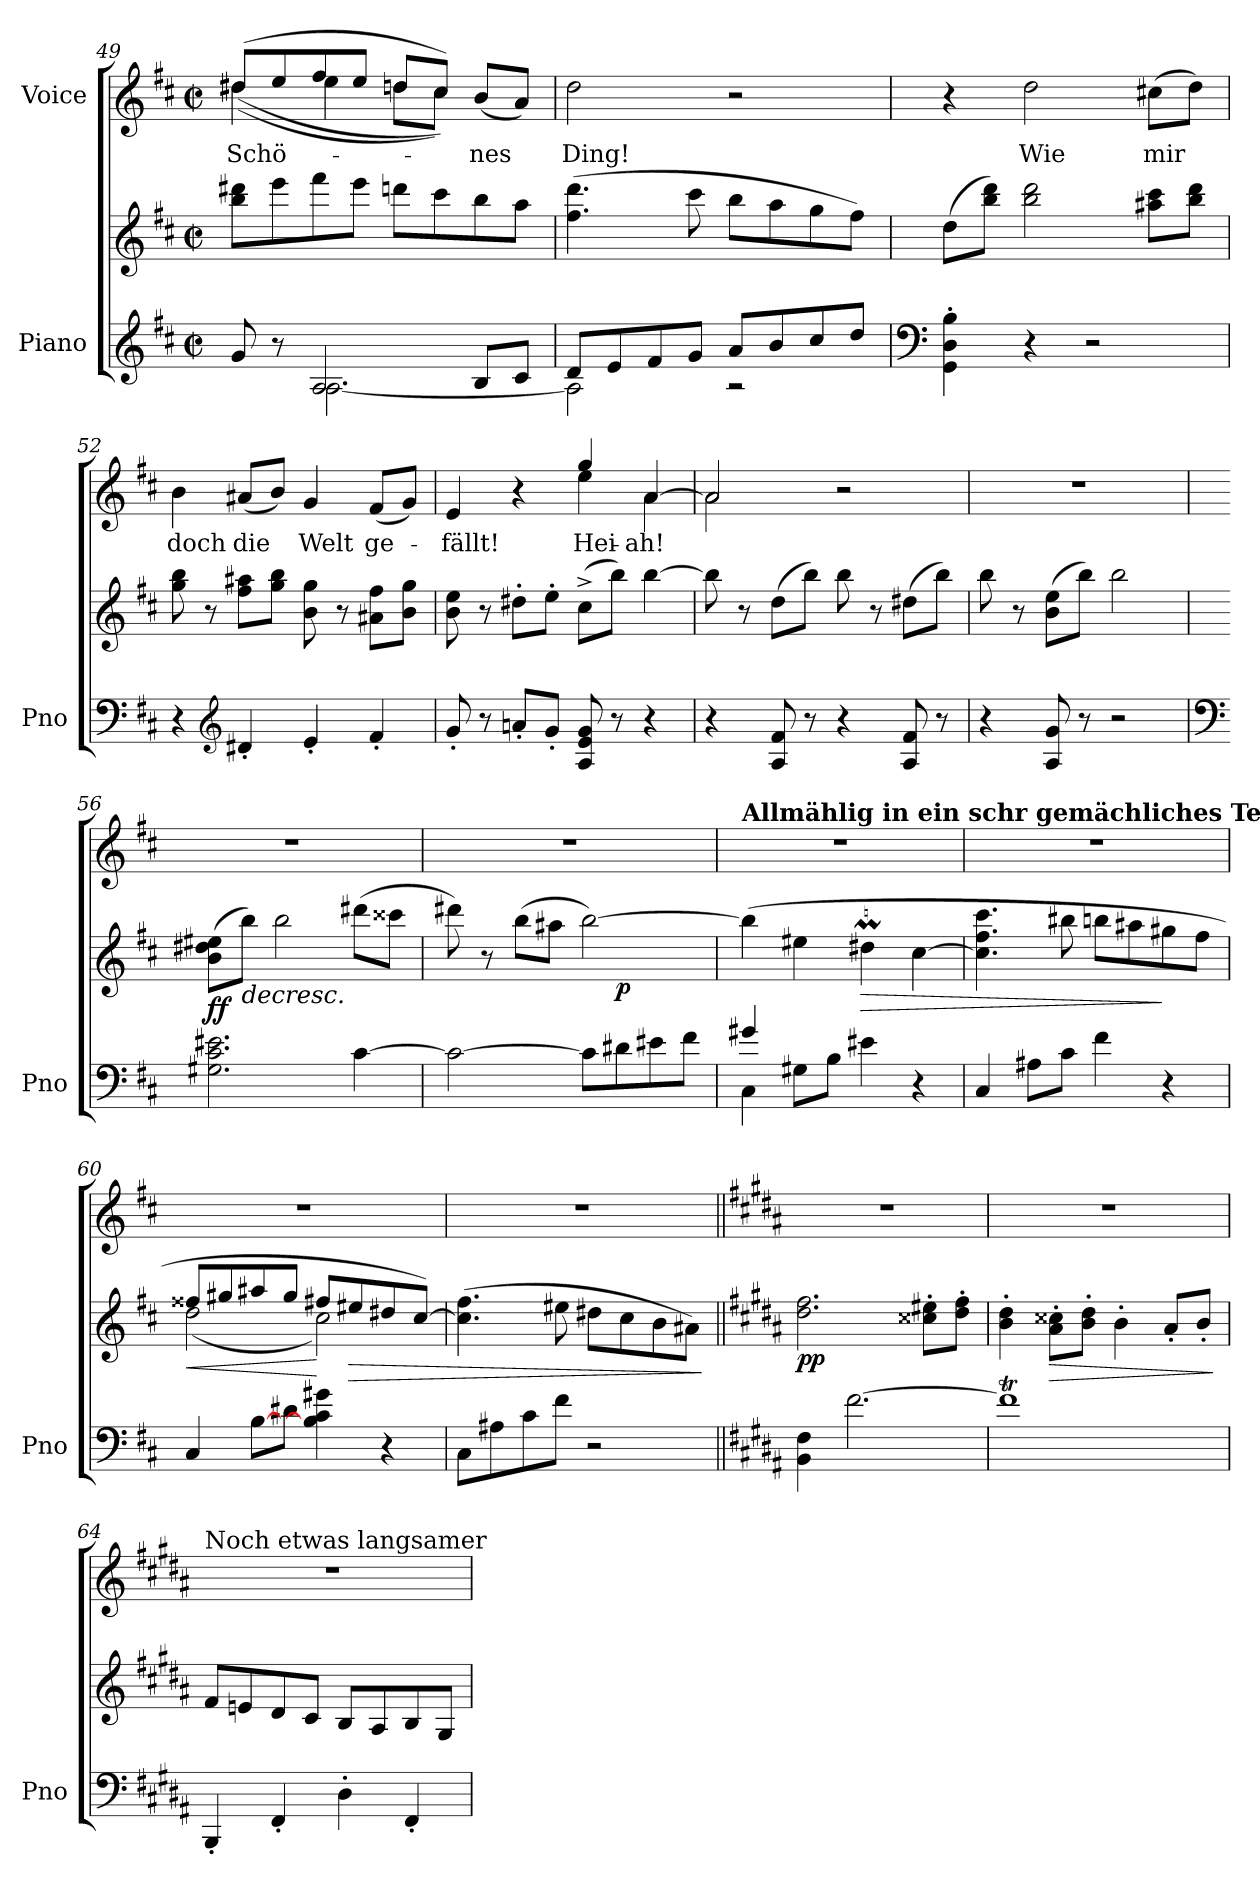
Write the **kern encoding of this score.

**kern	**kern	**dynam	**kern	**text
*part2	*part2	*part2	*part1	*part1
*staff3	*staff2	*staff2/3	*staff1	*staff1
*I"Piano	*	*	*I"Voice	*
*I'Pno	*	*	*	*
*clefG2	*clefG2	*	*clefG2	*
*k[f#c#]	*k[f#c#]	*	*k[f#c#]	*
*M2/2	*M2/2	*	*M2/2	*
*met(c|)	*met(c|)	*	*met(c|)	*
=49	=49	=49	=49	=49
*^	*	*	*^	*
8g/	4ryy	8bb\ 8ddd#X\L	.	((8dd#X/L	(4dd#\	Schö-
8r	.	8eee\	.	8ee/	.	.
2A/	[2.A\	8fff#\	.	8ff#/	4ee\	.
.	.	8eee\J	.	8ee/J	.	.
.	.	8dddn\L	.	8ddn/L	8dd\L	.
.	.	8ccc#\	.	8cc#/J))	8cc#\J)	.
8B/L	.	8bb\	.	(8b/L	4ryy	-nes
8c#/J	.	8aa\J	.	8a/J)	.	.
*	*	*	*	*v	*v	*
=50	=50	=50	=50	=50	=50
8d/L	2A\]	(4.ff#\ 4.ddd\	.	2dd\	Ding!
8e/	.	.	.	.	.
8f#/	.	.	.	.	.
8g/J	.	8ccc#\	.	.	.
8a/L	2r	8bb\L	.	2r	.
8b/	.	8aa\	.	.	.
8cc#/	.	8gg\	.	.	.
8dd/J	.	8ff#\J)	.	.	.
*v	*v	*	*	*	*
=51	=51	=51	=51	=51
*clefF4	*	*	*	*
4GG\' 4D\' 4B\'	(8dd\L	.	4r	.
.	8bb\ 8ddd\J)	.	.	.
4r	2bb\ 2ddd\	.	2dd\	Wie
2r	.	.	.	.
.	8aa#X\ 8ccc#\L	.	(8cc#X\L	mir
.	8bb\ 8ddd\J	.	8dd\J)	.
=52	=52	=52	=52	=52
4r	8gg\ 8bb\	.	4b\	doch
.	8r	.	.	.
*clefG2	*	*	*	*
4d#X'/	8ff#\ 8aa#X\L	.	(8a#X/L	die
.	8gg\ 8bb\J	.	8b/J)	.
4e'/	8b\ 8gg\	.	4g/	Welt
.	8r	.	.	.
4f#'/	8a#X\ 8ff#\L	.	(8f#/L	ge-
.	8b\ 8gg\J	.	8g/J)	.
=53	=53	=53	=53	=53
*	*	*	*^	*
8g'/	8b\ 8ee\	.	4e/	2ryy	-fällt!
8r	8r	.	.	.	.
8an'/L	8dd#X'\L	.	4r	.	.
8g'/J	8ee'\J	.	.	.	.
8A/ 8e/ 8g/	(8cc#^\L	.	4gg/	4ee\	Hei-
8r	8bb\J)	.	.	.	.
4r	[4bb\	.	[4a/	4a\	-ah!
=54	=54	=54	=54	=54	=54
4r	8bb\]	.	2a/]	2a\	.
.	8r	.	.	.	.
8A/ 8f#/	(8dd\L	.	.	.	.
8r	8bb\J)	.	.	.	.
4r	8bb\	.	2r	2ryy	.
.	8r	.	.	.	.
8A/ 8f#/	(8dd#X\L	.	.	.	.
8r	8bb\J)	.	.	.	.
*	*	*	*v	*v	*
=55	=55	=55	=55	=55
4r	8bb\	.	1r	.
.	8r	.	.	.
8A/ 8g/	(8b\ 8ee\L	.	.	.
8r	8bb\J)	.	.	.
2r	2bb\	.	.	.
=56	=56	=56	=56	=56
*clefF4	*	*	*	*
!	!	!LO:DY:b	!	!
2.G#X\ 2.c#\ 2.e#X\	(8b\ 8dd#X\ 8ee#X\L	ff	1r	.
!	!	!LO:HP:b	!	!
.	8bb\J)	>	.	.
.	2bb\	.	.	.
[4c#\	(8ddd#X\L	.	.	.
.	8ccc##X\J	.	.	.
=57	=57	=57	=57	=57
*	*^	*	*	*
2c#\_	8ddd#X\)	2ryy	.	1r	.
.	8r	.	.	.	.
.	(8bb\L	.	.	.	.
.	8aa#X\J	.	.	.	.
8c#\L]	[2bb\)	8ryy	.	.	.
!	!	!	!LO:DY:b	!	!
8d#X\	.	4.ryy	p	.	.
8e#X\	.	.	.	.	.
8f#\J	.	.	.	.	.
.	.	.	]	.	.
=58	=58	=58	=58	=58	=58
*^	*	*	*	*	*
!	!	!	!	!	!LO:TX:a:B:t=Allmählig in ein schr gemächliches Tempo einlenken	!
*	*	*v	*v	*	*	*
4g#X/	4C#\	(4bb\]	.	1r	.
2.ryy	8G#X\L	4ee#X\	.	.	.
.	8B\J	.	.	.	.
!	!	!	!LO:HP:b	!	!
.	4e#X\	4dd#Xm\	>	.	.
.	4r	[4cc#\	.	.	.
*v	*v	*	*	*	*
=59	=59	=59	=59	=59
4C#/	4.cc#\] 4.ff#\ 4.ccc#\	.	1r	.
8A#X\L	.	.	.	.
8c#\J	8bb#X\	.	.	.
4f#\	8bbn\L	.	.	.
.	8aa#X\	.	.	.
4r	8gg#X\	]	.	.
.	8ff#\J	.	.	.
=60	=60	=60	=60	=60
!	!	!LO:HP:b	!	!
*	*^	*	*	*
4C#/	8ff##X/L	(2dd\	<	1r	.
.	8gg#X/	.	.	.	.
[8B\L	8aa#X/	.	.	.	.
8d#X\J	8gg#/J	.	.	.	.
4B\] 4c#\ 4g#X\	8ff#X/L	2cc#\)	[	.	.
!	!	!	!LO:HP:b	!	!
.	8ee#X/	.	>	.	.
4r	8dd#X/	.	.	.	.
.	[8cc#/J)	.	.	.	.
*	*v	*v	*	*	*
=61	=61	=61	=61	=61
8C#\L	(4.cc#\] 4.ff#\	.	1r	.
8A#X\	.	.	.	.
8c#\	.	.	.	.
8f#\J	8ee#X\	.	.	.
2r	8dd#X\L	.	.	.
.	8cc#\	.	.	.
.	8b\	.	.	.
.	8a#X\J)	.	.	.
.	.	]	.	.
=62||	=62||	=62||	=62||	=62||
*k[f#c#g#d#a#]	*k[f#c#g#d#a#]	*	*k[f#c#g#d#a#]	*
!	!	!LO:DY:b	!	!
4BB\ 4F#\	2.dd#\ 2.ff#\	pp	1r	.
[2.f#\	.	.	.	.
.	8cc##X\' 8ee#X\'L	.	.	.
.	8dd#\' 8ff#\'J	.	.	.
=63	=63	=63	=63	=63
1f#T]	4b\' 4dd#\'	.	1r	.
!	!	!LO:HP:b	!	!
.	8a#\' 8cc##X\'L	>	.	.
.	8b\' 8dd#\'J	.	.	.
.	4b'\	.	.	.
.	8a#'/L	.	.	.
.	8b'/J	.	.	.
.	.	]	.	.
=64	=64	=64	=64	=64
!	!	!	!LO:TX:a:t=Noch etwas langsamer	!
4BBB'/	8f#/L	.	1r	.
.	8en/	.	.	.
4FF#'/	8d#/	.	.	.
.	8c#/J	.	.	.
4D#'\	8B/L	.	.	.
.	8A#/	.	.	.
4FF#'/	8B/	.	.	.
.	8G#/J	.	.	.
=	=	=	=	=
*-	*-	*-	*-	*-
